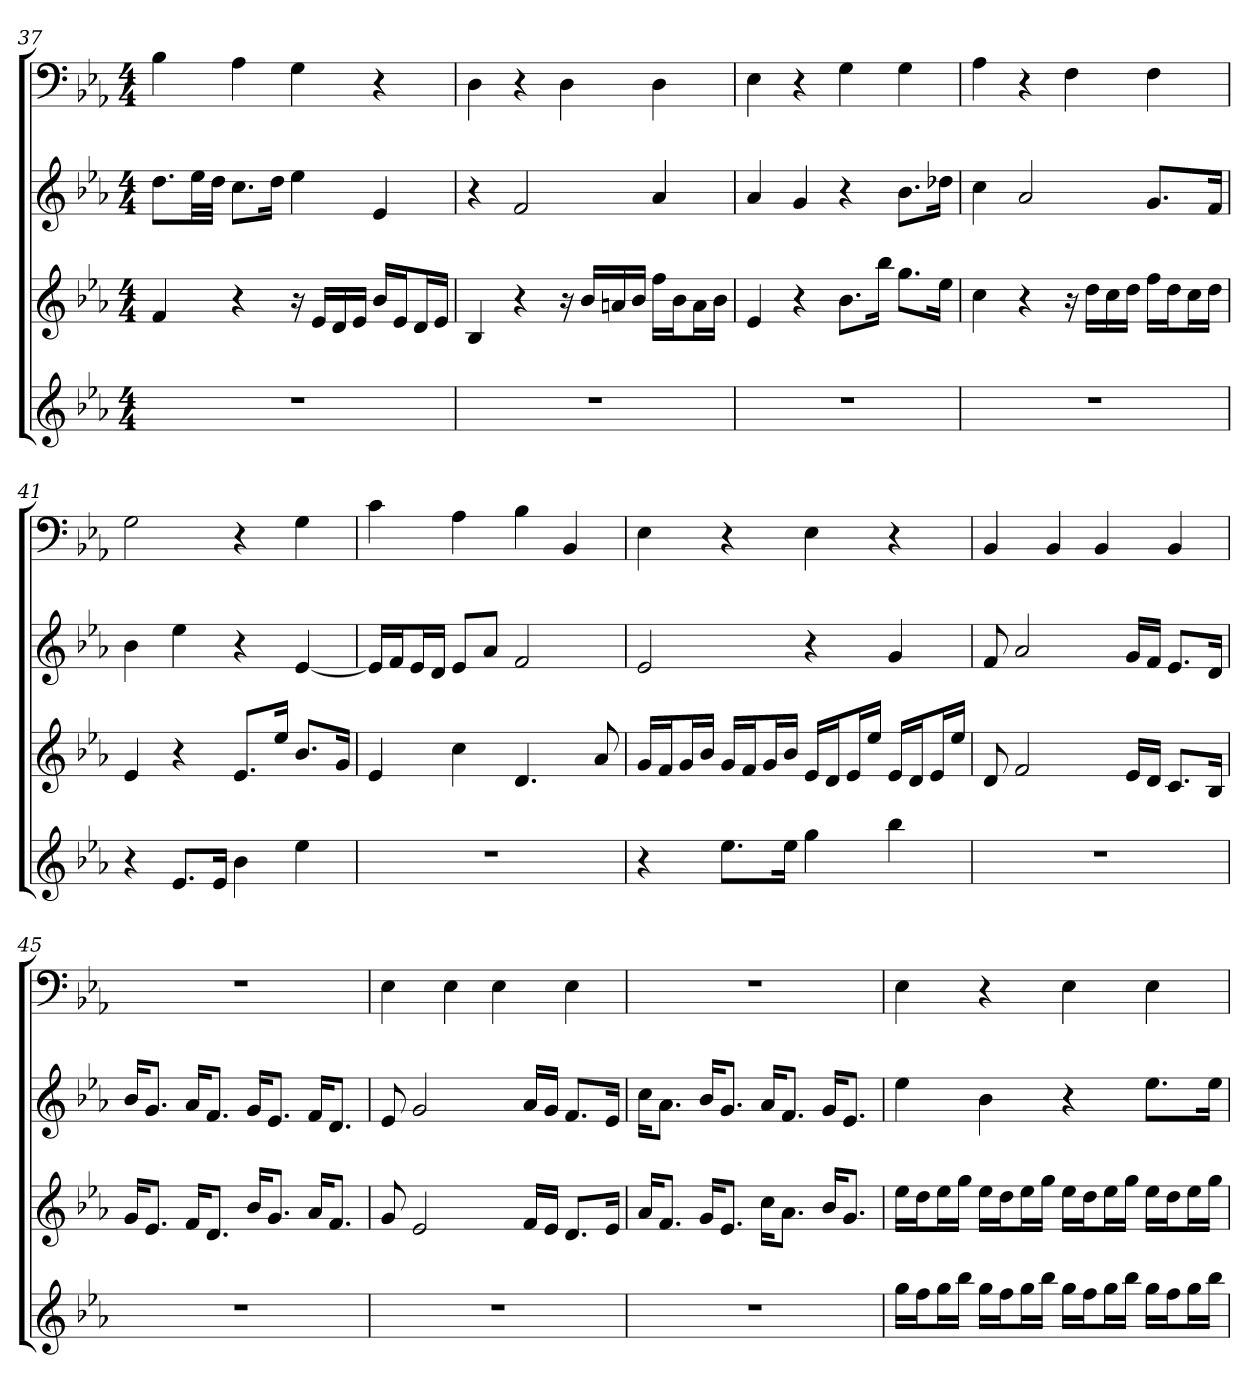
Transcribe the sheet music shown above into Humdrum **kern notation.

**kern	**kern	**kern	**kern
*part4	*part3	*part2	*part1
*staff4	*staff3	*staff2	*staff1
*	*	*	*clefF4
*k[b-e-a-]	*k[b-e-a-]	*k[b-e-a-]	*k[b-e-a-]
*E-:	*E-:	*E-:	*E-:
*M4/4	*M4/4	*M4/4	*M4/4
=37	=37	=37	=37
1r	4f	8.ddL	4B-
.	.	32ee-LL	.
.	.	32ddJJJ	.
.	4r	8.ccL	4A-
.	.	16ddJk	.
.	16r	4ee-	4G
.	16e-LL	.	.
.	16d	.	.
.	16e-JJ	.	.
.	16b-LL	4e-	4r
.	16e-J	.	.
.	16dL	.	.
.	16e-JJ	.	.
=38	=38	=38	=38
1r	4B-	4r	4D
.	4r	2f	4r
.	16r	.	4D
.	16b-LL	.	.
.	16an	.	.
.	16b-JJ	.	.
.	16ffLL	4a-	4D
.	16b-J	.	.
.	16aL	.	.
.	16b-JJ	.	.
=39	=39	=39	=39
1r	4e-	4a-	4E-
.	4r	4g	4r
.	8.b-L	4r	4G
.	16bb-Jk	.	.
.	8.ggL	8.b-L	4G
.	16ee-Jk	16dd-XJk	.
=40	=40	=40	=40
1r	4cc	4cc	4A-
.	4r	2a-	4r
.	16r	.	4F
.	16ddLL	.	.
.	16cc	.	.
.	16ddJJ	.	.
.	16ffLL	8.gL	4F
.	16ddJ	.	.
.	16ccL	.	.
.	16ddJJ	16fJk	.
=41	=41	=41	=41
4r	4e-	4b-	2G
8.e-L	4r	4ee-	.
16e-Jk	.	.	.
4b-	8.e-L	4r	4r
.	16ee-Jk	.	.
4ee-	8.b-L	[4e-	4G
.	16gJk	.	.
=42	=42	=42	=42
1r	4e-	16e-LL]	4c
.	.	16fJ	.
.	.	16e-L	.
.	.	16dJJ	.
.	4cc	8e-L	4A-
.	.	8a-J	.
.	4.d	2f	4B-
.	.	.	4BB-
.	8a-	.	.
=43	=43	=43	=43
4r	16gLL	2e-	4E-
.	16fJ	.	.
.	16gL	.	.
.	16b-JJ	.	.
8.ee-L	16gLL	.	4r
.	16fJ	.	.
.	16gL	.	.
16ee-Jk	16b-JJ	.	.
4gg	16e-LL	4r	4E-
.	16dJ	.	.
.	16e-L	.	.
.	16ee-JJ	.	.
4bb-	16e-LL	4g	4r
.	16dJ	.	.
.	16e-L	.	.
.	16ee-JJ	.	.
=44	=44	=44	=44
1r	8d	8f	4BB-
.	2f	2a-	.
.	.	.	4BB-
.	.	.	4BB-
.	16e-LL	16gLL	.
.	16dJJ	16fJJ	.
.	8.cL	8.e-L	4BB-
.	16B-Jk	16dJk	.
=45	=45	=45	=45
1r	16gKL	16b-KL	1r
.	8.e-J	8.gJ	.
.	16fKL	16a-KL	.
.	8.dJ	8.fJ	.
.	16b-KL	16gKL	.
.	8.gJ	8.e-J	.
.	16a-KL	16fKL	.
.	8.fJ	8.dJ	.
=46	=46	=46	=46
1r	8g	8e-	4E-
.	2e-	2g	.
.	.	.	4E-
.	.	.	4E-
.	16fLL	16a-LL	.
.	16e-JJ	16gJJ	.
.	8.dL	8.fL	4E-
.	16e-Jk	16e-Jk	.
=47	=47	=47	=47
1r	16a-KL	16ccKL	1r
.	8.fJ	8.a-J	.
.	16gKL	16b-KL	.
.	8.e-J	8.gJ	.
.	16ccKL	16a-KL	.
.	8.a-J	8.fJ	.
.	16b-KL	16gKL	.
.	8.gJ	8.e-J	.
=48	=48	=48	=48
16ggLL	16ee-LL	4ee-	4E-
16ffJ	16ddJ	.	.
16ggL	16ee-L	.	.
16bb-JJ	16ggJJ	.	.
16ggLL	16ee-LL	4b-	4r
16ffJ	16ddJ	.	.
16ggL	16ee-L	.	.
16bb-JJ	16ggJJ	.	.
16ggLL	16ee-LL	4r	4E-
16ffJ	16ddJ	.	.
16ggL	16ee-L	.	.
16bb-JJ	16ggJJ	.	.
16ggLL	16ee-LL	8.ee-L	4E-
16ffJ	16ddJ	.	.
16ggL	16ee-L	.	.
16bb-JJ	16ggJJ	16ee-Jk	.
=	=	=	=
*-	*-	*-	*-
